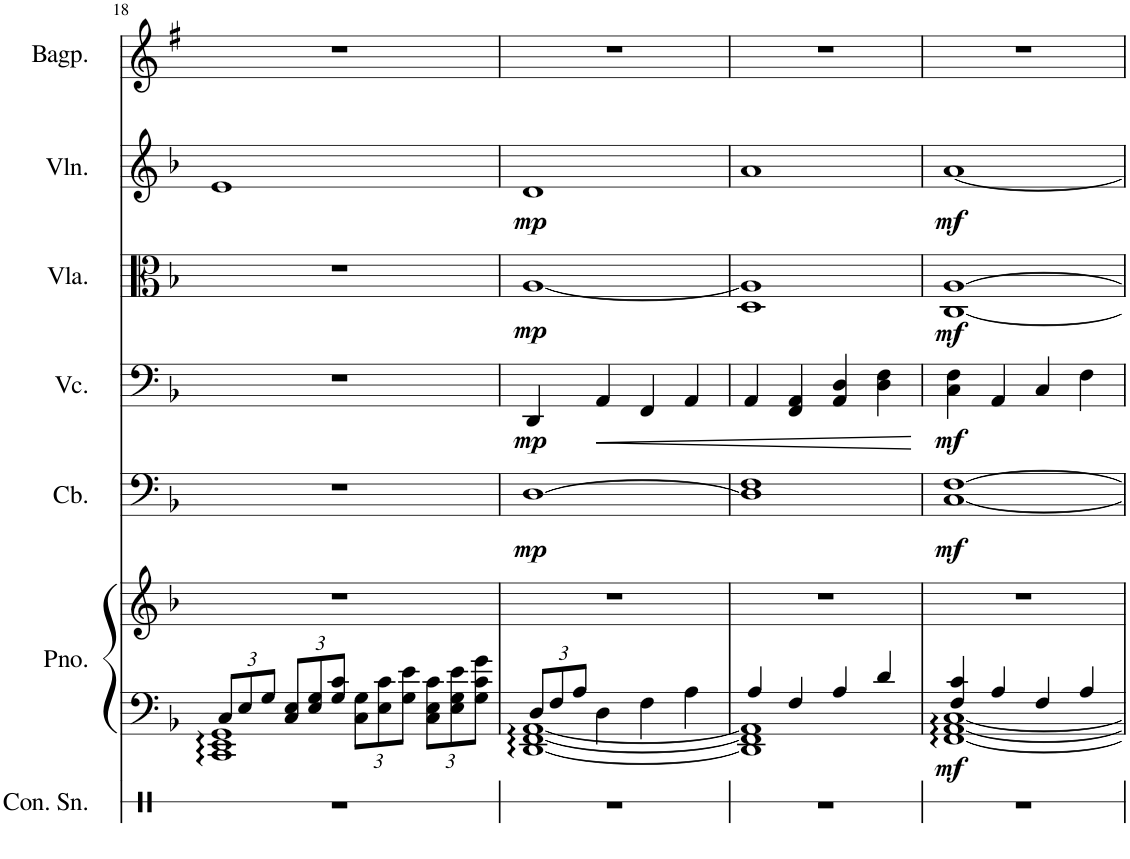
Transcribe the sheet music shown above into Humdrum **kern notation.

**kern	**kern	**kern	**dynam	**kern	**dynam	**kern	**dynam	**kern	**dynam	**kern	**dynam	**kern
*part7	*part6	*part6	*part6	*part5	*part5	*part4	*part4	*part3	*part3	*part2	*part2	*part1
*staff8	*staff7	*staff6	*staff6/7	*staff5	*staff5	*staff4	*staff4	*staff3	*staff3	*staff2	*staff2	*staff1
*I"Concert Snare Drum	*I"Piano	*	*	*I"Contrabass	*	*I"Violoncello	*	*I"Viola	*	*I"Violin	*	*I"Bagpipe
*I'Con. Sn.	*I'Pno.	*	*	*I'Cb.	*	*I'Vc.	*	*I'Vla.	*	*I'Vln.	*	*I'Bagp.
!!LO:PB:g=z
*clefX	*clefF4	*clefG2	*	*clefF4	*	*clefF4	*	*clefC3	*	*clefG2	*	*clefG2
*	*	*	*	*Trd7c12	*	*	*	*	*	*	*	*Trd1c2
*k[]	*k[b-]	*k[b-]	*	*k[b-]	*	*k[b-]	*	*k[b-]	*	*k[b-]	*	*k[f#]
*M4/4	*M4/4	*M4/4	*	*M4/4	*	*M4/4	*	*M4/4	*	*M4/4	*	*M4/4
=18	=18	=18	=18	=18	=18	=18	=18	=18	=18	=18	=18	=18
*	*^	*	*	*	*	*	*	*	*	*	*	*
*	*	*Xbrackettup	*	*	*	*	*	*	*	*	*	*	*
1r	1CC 1EE 1GG	12C/L	1r	.	1r	.	1r	.	1r	.	1e	.	1r
.	.	12E/	.	.	.	.	.	.	.	.	.	.	.
.	.	12G/J	.	.	.	.	.	.	.	.	.	.	.
.	.	12C/ 12E/L	.	.	.	.	.	.	.	.	.	.	.
.	.	12E/ 12G/	.	.	.	.	.	.	.	.	.	.	.
.	.	12G/ 12c/J	.	.	.	.	.	.	.	.	.	.	.
.	.	12C\ 12G\L	.	.	.	.	.	.	.	.	.	.	.
.	.	12E\ 12c\	.	.	.	.	.	.	.	.	.	.	.
.	.	12G\ 12e\J	.	.	.	.	.	.	.	.	.	.	.
.	.	12C\ 12E\ 12c\L	.	.	.	.	.	.	.	.	.	.	.
.	.	12E\ 12G\ 12e\	.	.	.	.	.	.	.	.	.	.	.
.	.	12G\ 12c\ 12g\J	.	.	.	.	.	.	.	.	.	.	.
=19	=19	=19	=19	=19	=19	=19	=19	=19	=19	=19	=19	=19	=19
!	!	!	!	!	!	!LO:DY:b	!	!LO:DY:b	!	!LO:DY:b	!	!LO:DY:b	!
1r	[<1DD [<1FF [<1AA	12D/L	1r	.	[1D	mp	4DD/	mp	[1A	mp	1d	mp	1r
.	.	12F/	.	.	.	.	.	.	.	.	.	.	.
.	.	12A/J	.	.	.	.	.	.	.	.	.	.	.
!	!	!	!	!	!	!	!	!LO:HP:b	!	!	!	!	!
.	.	4D\	.	.	.	.	4AA/	<	.	.	.	.	.
.	.	4F\	.	.	.	.	4FF/	.	.	.	.	.	.
.	.	4A\	.	.	.	.	4AA/	.	.	.	.	.	.
=20	=20	=20	=20	=20	=20	=20	=20	=20	=20	=20	=20	=20	=20
1r	1DD] 1FF] 1AA]	4A/	1r	.	1D] 1F	.	4AA/	.	1D 1A]	.	1a	.	1r
.	.	4F/	.	.	.	.	4FF/ 4AA/	.	.	.	.	.	.
.	.	4A/	.	.	.	.	4AA/ 4D/	.	.	.	.	.	.
.	.	4d/	.	.	.	.	4D\ 4F\	.	.	.	.	.	.
*	*v	*v	*	*	*	*	*	*	*	*	*	*	*
.	.	.	.	.	.	.	[	.	.	.	.	.
=21	=21	=21	=21	=21	=21	=21	=21	=21	=21	=21	=21	=21
*	*^	*	*	*	*	*	*	*	*	*	*	*
!	!	!	!	!LO:DY:b=2	!	!LO:DY:b	!	!LO:DY:b	!	!LO:DY:b	!	!LO:DY:b	!
1r	[<1FF [<1AA [<1C	4F/ 4c/	1r	mf	[1C [1F	mf	4C\ 4F\	mf	[1C [1A	mf	[1a	mf	1r
.	.	4A/	.	.	.	.	4AA/	.	.	.	.	.	.
.	.	4F/	.	.	.	.	4C/	.	.	.	.	.	.
.	.	4A/	.	.	.	.	4F\	.	.	.	.	.	.
*	*v	*v	*	*	*	*	*	*	*	*	*	*	*
=	=	=	=	=	=	=	=	=	=	=	=	=
*-	*-	*-	*-	*-	*-	*-	*-	*-	*-	*-	*-	*-
